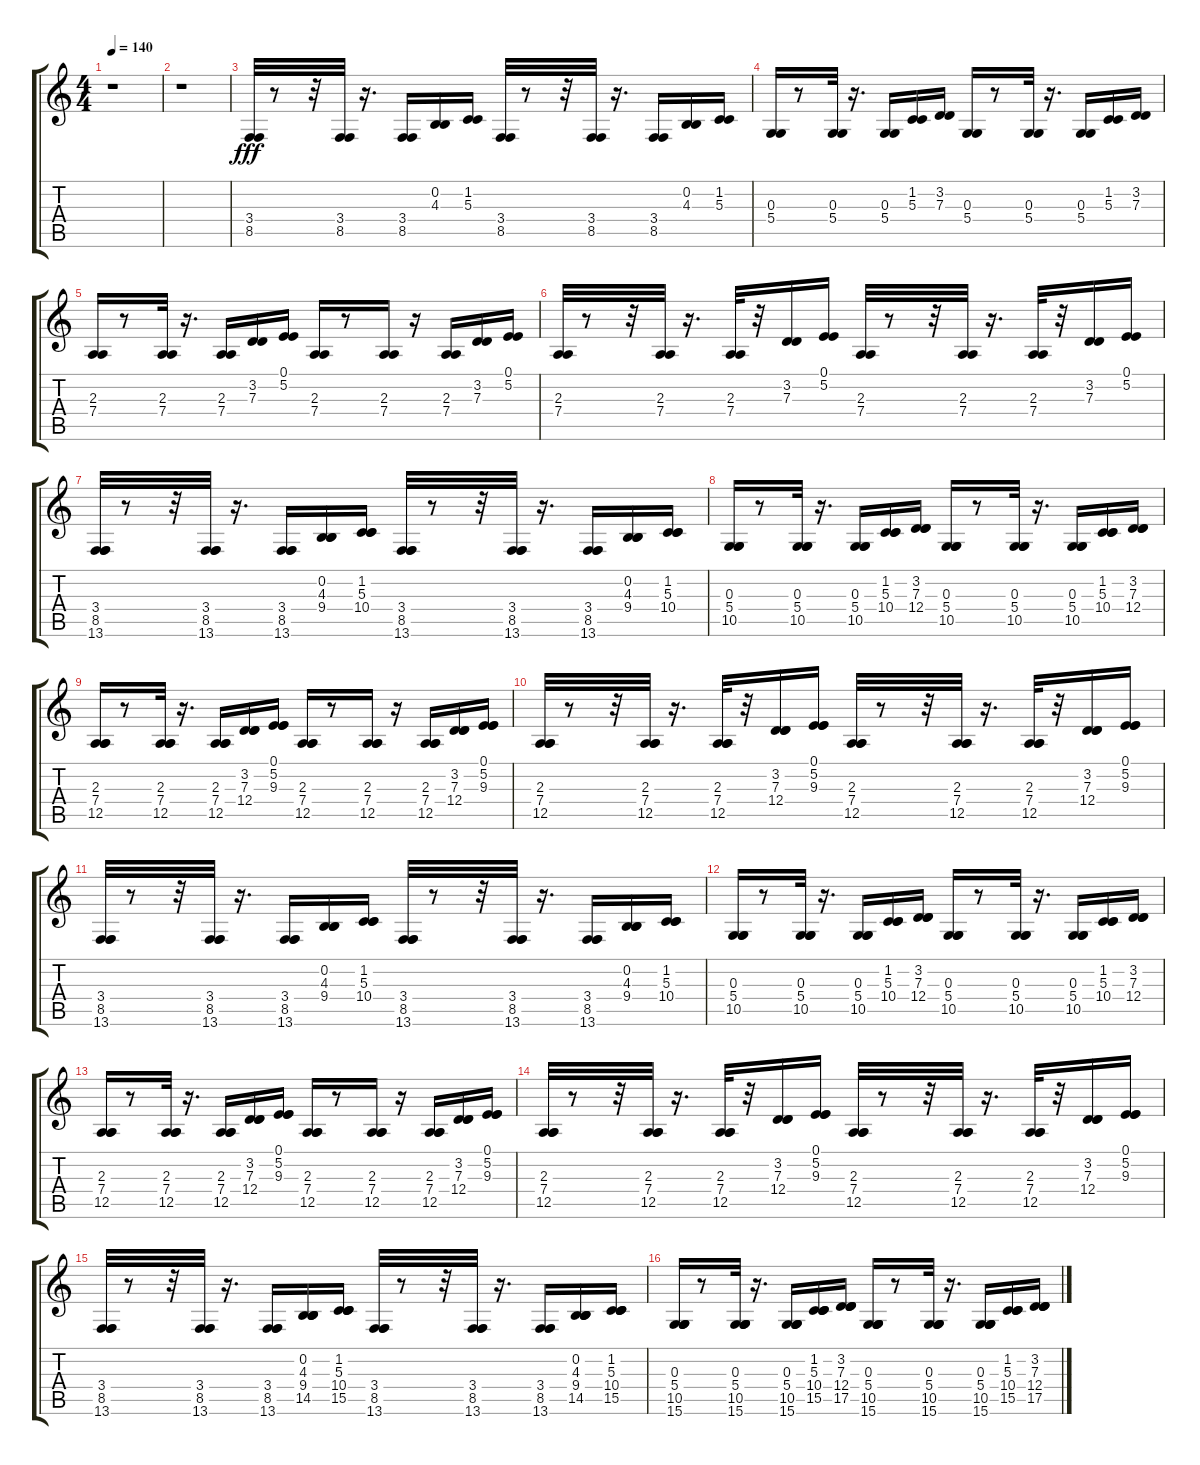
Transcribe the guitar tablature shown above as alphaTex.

\track "" {instrument lead2sawtooth}
\staff {score tabs}
\tuning (E4 B3 G3 D3 A2 E2) {hide}
\ts (4 4)
\tempo 140
\clef g2
\ks c
r.1{dy fff} |
r.1 |
(3.4 8.5).32{balance 0} r.8 r.32 (3.4 8.5).32{balance 12 instrument lead2sawtooth} r.16{d} (3.4 8.5).16{balance 4} (0.2 4.3).16{balance 14} (1.2 5.3).16{balance 9} (3.4 8.5).32{balance 0} r.8 r.32 (3.4 8.5).32{balance 12} r.16{d} (3.4 8.5).16{balance 4} (0.2 4.3).16{balance 14} (1.2 5.3).16{balance 9} |
(0.3 5.4).16{balance 0} r.8 (0.3 5.4).32{balance 12} r.16{d} (0.3 5.4).16{balance 4} (1.2 5.3).16{balance 14} (3.2 7.3).16{balance 9} (0.3 5.4).16{balance 0} r.8 (0.3 5.4).32{balance 12} r.16{d} (0.3 5.4).16{balance 4} (1.2 5.3).16{balance 14} (3.2 7.3).16{balance 9} |
(2.3 7.4).16{balance 0} r.8 (2.3 7.4).32{balance 12} r.16{d} (2.3 7.4).16{balance 4} (3.2 7.3).16{balance 14} (0.1 5.2).16{balance 9} (2.3 7.4).16{balance 0} r.8 (2.3 7.4).16{balance 12} r.16 (2.3 7.4).16{balance 4} (3.2 7.3).16{balance 14} (0.1 5.2).16{balance 9} |
(2.3 7.4).32{balance 0} r.8 r.32 (2.3 7.4).32{balance 12} r.16{d} (2.3 7.4).32{balance 4} r.32 (3.2 7.3).16{balance 14} (0.1 5.2).16{balance 9} (2.3 7.4).32{balance 0} r.8 r.32 (2.3 7.4).32{balance 12} r.16{d} (2.3 7.4).32{balance 4} r.32 (3.2 7.3).16{balance 14} (0.1 5.2).16{balance 9} |
(3.4 8.5 13.6).32{balance 0} r.8 r.32 (3.4 8.5 13.6).32{balance 12 instrument lead2sawtooth} r.16{d} (3.4 8.5 13.6).16{balance 4} (0.2 4.3 9.4).16{balance 14} (1.2 5.3 10.4).16{balance 9} (3.4 8.5 13.6).32{balance 0} r.8 r.32 (3.4 8.5 13.6).32{balance 12} r.16{d} (3.4 8.5 13.6).16{balance 4} (0.2 4.3 9.4).16{balance 14} (1.2 5.3 10.4).16{balance 9} |
(0.3 5.4 10.5).16{balance 0} r.8 (0.3 5.4 10.5).32{balance 12} r.16{d} (0.3 5.4 10.5).16{balance 4} (1.2 5.3 10.4).16{balance 14} (3.2 7.3 12.4).16{balance 9} (0.3 5.4 10.5).16{balance 0} r.8 (0.3 5.4 10.5).32{balance 12} r.16{d} (0.3 5.4 10.5).16{balance 4} (1.2 5.3 10.4).16{balance 14} (3.2 7.3 12.4).16{balance 9} |
(2.3 7.4 12.5).16{balance 0} r.8 (2.3 7.4 12.5).32{balance 12} r.16{d} (2.3 7.4 12.5).16{balance 4} (3.2 7.3 12.4).16{balance 14} (0.1 5.2 9.3).16{balance 9} (2.3 7.4 12.5).16{balance 0} r.8 (2.3 7.4 12.5).16{balance 12} r.16 (2.3 7.4 12.5).16{balance 4} (3.2 7.3 12.4).16{balance 14} (0.1 5.2 9.3).16{balance 9} |
(2.3 7.4 12.5).32{balance 0} r.8 r.32 (2.3 7.4 12.5).32{balance 12} r.16{d} (2.3 7.4 12.5).32{balance 4} r.32 (3.2 7.3 12.4).16{balance 14} (0.1 5.2 9.3).16{balance 9} (2.3 7.4 12.5).32{balance 0} r.8 r.32 (2.3 7.4 12.5).32{balance 12} r.16{d} (2.3 7.4 12.5).32{balance 4} r.32 (3.2 7.3 12.4).16{balance 14} (0.1 5.2 9.3).16{balance 9} |
(3.4 8.5 13.6).32{balance 0} r.8 r.32 (3.4 8.5 13.6).32{balance 12 instrument lead2sawtooth} r.16{d} (3.4 8.5 13.6).16{balance 4} (0.2 4.3 9.4).16{balance 14} (1.2 5.3 10.4).16{balance 9} (3.4 8.5 13.6).32{balance 0} r.8 r.32 (3.4 8.5 13.6).32{balance 12} r.16{d} (3.4 8.5 13.6).16{balance 4} (0.2 4.3 9.4).16{balance 14} (1.2 5.3 10.4).16{balance 9} |
(0.3 5.4 10.5).16{balance 0} r.8 (0.3 5.4 10.5).32{balance 12} r.16{d} (0.3 5.4 10.5).16{balance 4} (1.2 5.3 10.4).16{balance 14} (3.2 7.3 12.4).16{balance 9} (0.3 5.4 10.5).16{balance 0} r.8 (0.3 5.4 10.5).32{balance 12} r.16{d} (0.3 5.4 10.5).16{balance 4} (1.2 5.3 10.4).16{balance 14} (3.2 7.3 12.4).16{balance 9} |
(2.3 7.4 12.5).16{balance 0} r.8 (2.3 7.4 12.5).32{balance 12} r.16{d} (2.3 7.4 12.5).16{balance 4} (3.2 7.3 12.4).16{balance 14} (0.1 5.2 9.3).16{balance 9} (2.3 7.4 12.5).16{balance 0} r.8 (2.3 7.4 12.5).16{balance 12} r.16 (2.3 7.4 12.5).16{balance 4} (3.2 7.3 12.4).16{balance 14} (0.1 5.2 9.3).16{balance 9} |
(2.3 7.4 12.5).32{balance 0} r.8 r.32 (2.3 7.4 12.5).32{balance 12} r.16{d} (2.3 7.4 12.5).32{balance 4} r.32 (3.2 7.3 12.4).16{balance 14} (0.1 5.2 9.3).16{balance 9} (2.3 7.4 12.5).32{balance 0} r.8 r.32 (2.3 7.4 12.5).32{balance 12} r.16{d} (2.3 7.4 12.5).32{balance 4} r.32 (3.2 7.3 12.4).16{balance 14} (0.1 5.2 9.3).16{balance 9} |
(3.4 8.5 13.6).32{balance 0} r.8 r.32 (3.4 8.5 13.6).32{balance 12 instrument lead2sawtooth} r.16{d} (3.4 8.5 13.6).16{balance 4} (0.2 4.3 9.4 14.5).16{balance 14} (1.2 5.3 10.4 15.5).16{balance 9} (3.4 8.5 13.6).32{balance 0} r.8 r.32 (3.4 8.5 13.6).32{balance 12} r.16{d} (3.4 8.5 13.6).16{balance 4} (0.2 4.3 9.4 14.5).16{balance 14} (1.2 5.3 10.4 15.5).16{balance 9} |
(0.3 5.4 10.5 15.6).16{balance 0} r.8 (0.3 5.4 10.5 15.6).32{balance 12} r.16{d} (0.3 5.4 10.5 15.6).16{balance 4} (1.2 5.3 10.4 15.5).16{balance 14} (3.2 7.3 12.4 17.5).16{balance 9} (0.3 5.4 10.5 15.6).16{balance 0} r.8 (0.3 5.4 10.5 15.6).32{balance 12} r.16{d} (0.3 5.4 10.5 15.6).16{balance 4} (1.2 5.3 10.4 15.5).16{balance 14} (3.2 7.3 12.4 17.5).16{balance 9}
